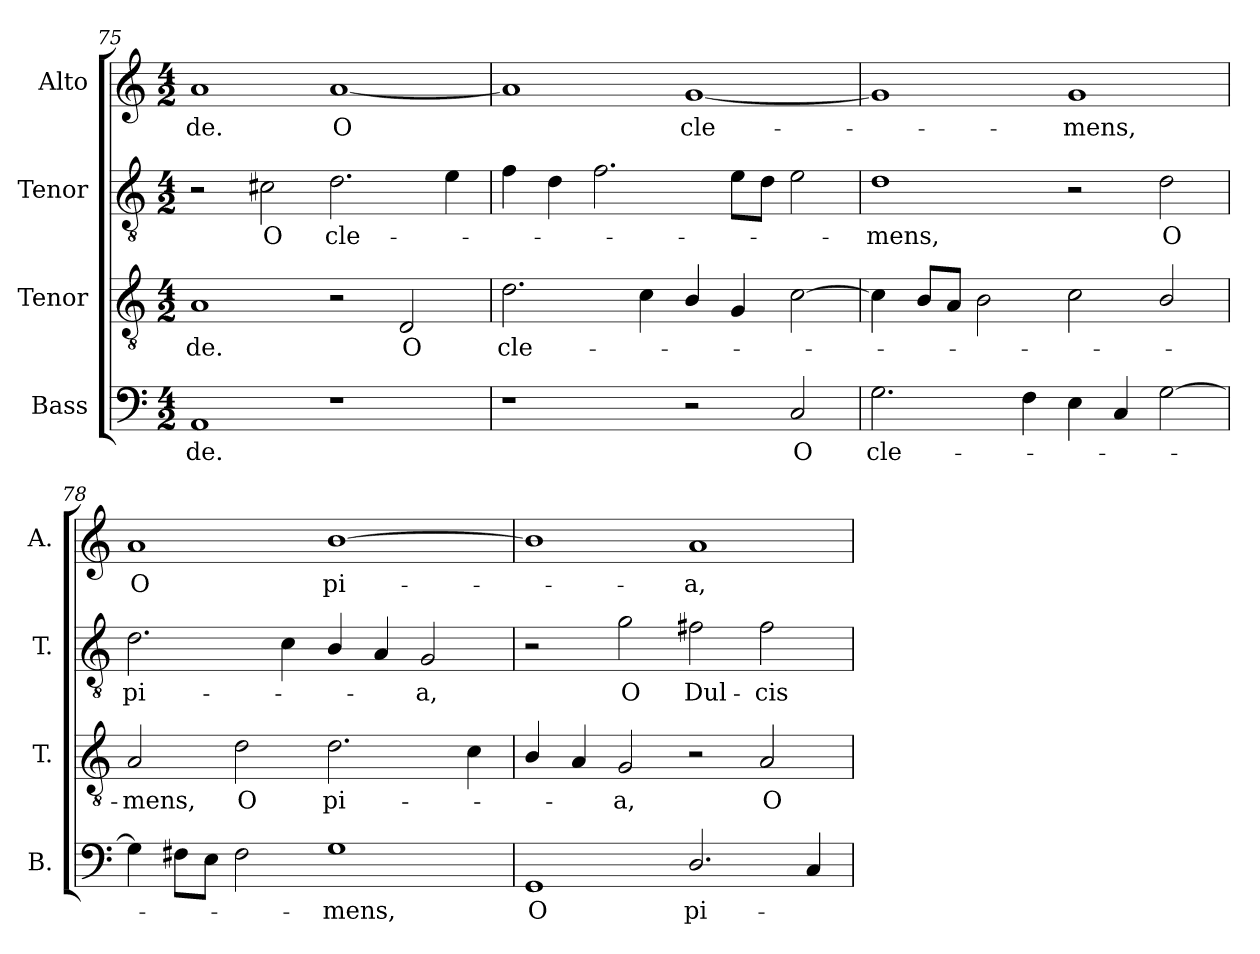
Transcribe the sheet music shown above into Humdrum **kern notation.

**kern	**text	**kern	**text	**kern	**text	**kern	**text
*part4	*part4	*part3	*part3	*part2	*part2	*part1	*part1
*staff4	*staff4	*staff3	*staff3	*staff2	*staff2	*staff1	*staff1
*I"Bass	*	*I"Tenor	*	*I"Tenor	*	*I"Alto	*
*I'B.	*	*I'T.	*	*I'T.	*	*I'A.	*
*clefF4	*	*clefGv2	*	*clefGv2	*	*clefG2	*
*	*	*ITrd7c12	*	*ITrd7c12	*	*	*
*k[]	*	*k[]	*	*k[]	*	*k[]	*
*C:	*	*C:	*	*C:	*	*C:	*
*M4/2	*	*M4/2	*	*M4/2	*	*M4/2	*
=75	=75	=75	=75	=75	=75	=75	=75
!	!LO:LY:b:color=#000000	!	!	!	!	!	!
!	!	!	!LO:LY:b:color=#000000	!	!	!	!
!	!	!	!	!	!	!	!LO:LY:b:color=#000000
1AAi	-de.	1AAi	-de.	2r	.	1ai	-de.
!	!	!	!	!	!LO:LY:b:color=#000000	!	!
.	.	.	.	2C#Xi\	O	.	.
!	!	!	!	!	!LO:LY:b:color=#000000	!	!
!	!	!	!	!	!	!	!LO:LY:b:color=#000000
1r	.	2r	.	2.Di\	cle-	[1ai	O
!	!	!	!LO:LY:b:color=#000000	!	!	!	!
.	.	2DDi/	O	.	.	.	.
.	.	.	.	4Ei\	.	.	.
=76	=76	=76	=76	=76	=76	=76	=76
!	!	!	!LO:LY:b:color=#000000	!	!	!	!
1r	.	2.Di\	cle-	4Fi\	.	1ai]	.
.	.	.	.	4Di\	.	.	.
.	.	.	.	2.Fi\	.	.	.
.	.	4Ci\	.	.	.	.	.
!	!	!	!	!	!	!	!LO:LY:b:color=#000000
2r	.	4BBi/	.	.	.	[1gi	cle-
.	.	4GGi/	.	8Ei\L	.	.	.
.	.	.	.	8Di\J	.	.	.
!	!LO:LY:b:color=#000000	!	!	!	!	!	!
2Ci/	O	[2Ci\	.	2Ei\	.	.	.
=77	=77	=77	=77	=77	=77	=77	=77
!	!LO:LY:b:color=#000000	!	!	!	!	!	!
!	!	!	!	!	!LO:LY:b:color=#000000	!	!
2.Gi\	cle-	4Ci\]	.	1Di	-mens,	1gi]	.
.	.	8BBi/L	.	.	.	.	.
.	.	8AAi/J	.	.	.	.	.
.	.	2BBi\	.	.	.	.	.
4Fi\	.	.	.	.	.	.	.
!	!	!	!	!	!	!	!LO:LY:b:color=#000000
4Ei\	.	2Ci\	.	2r	.	1gi	-mens,
4Ci/	.	.	.	.	.	.	.
!	!	!	!	!	!LO:LY:b:color=#000000	!	!
[2Gi\	.	2BBi/	.	2Di\	O	.	.
=78	=78	=78	=78	=78	=78	=78	=78
!	!	!	!LO:LY:b:color=#000000	!	!	!	!
!	!	!	!	!	!LO:LY:b:color=#000000	!	!
!	!	!	!	!	!	!	!LO:LY:b:color=#000000
4Gi\]	.	2AAi/	-mens,	2.Di\	pi-	1ai	O
8F#Xi\L	.	.	.	.	.	.	.
8Ei\J	.	.	.	.	.	.	.
!	!	!	!LO:LY:b:color=#000000	!	!	!	!
2F#i\	.	2Di\	O	.	.	.	.
.	.	.	.	4Ci\	.	.	.
!	!LO:LY:b:color=#000000	!	!	!	!	!	!
!	!	!	!LO:LY:b:color=#000000	!	!	!	!
!	!	!	!	!	!	!	!LO:LY:b:color=#000000
1Gi	-mens,	2.Di\	pi-	4BBi/	.	[1bi	pi-
.	.	.	.	4AAi/	.	.	.
!	!	!	!	!	!LO:LY:b:color=#000000	!	!
.	.	.	.	2GGi/	-a,	.	.
.	.	4Ci\	.	.	.	.	.
!!LO:LB:g=z
=79	=79	=79	=79	=79	=79	=79	=79
!	!LO:LY:b:color=#000000	!	!	!	!	!	!
1GGi	O	4BBi/	.	2r	.	1bi]	.
.	.	4AAi/	.	.	.	.	.
!	!	!	!LO:LY:b:color=#000000	!	!	!	!
!	!	!	!	!	!LO:LY:b:color=#000000	!	!
.	.	2GGi/	-a,	2Gi\	O	.	.
!	!LO:LY:b:color=#000000	!	!	!	!	!	!
!	!	!	!	!	!LO:LY:b:color=#000000	!	!
!	!	!	!	!	!	!	!LO:LY:b:color=#000000
2.Di/	pi-	2r	.	2F#Xi\	Dul-	1ai	-a,
!	!	!	!LO:LY:b:color=#000000	!	!	!	!
!	!	!	!	!	!LO:LY:b:color=#000000	!	!
.	.	2AAi/	O	2F#i\	-cis	.	.
4Ci/	.	.	.	.	.	.	.
=	=	=	=	=	=	=	=
*-	*-	*-	*-	*-	*-	*-	*-
